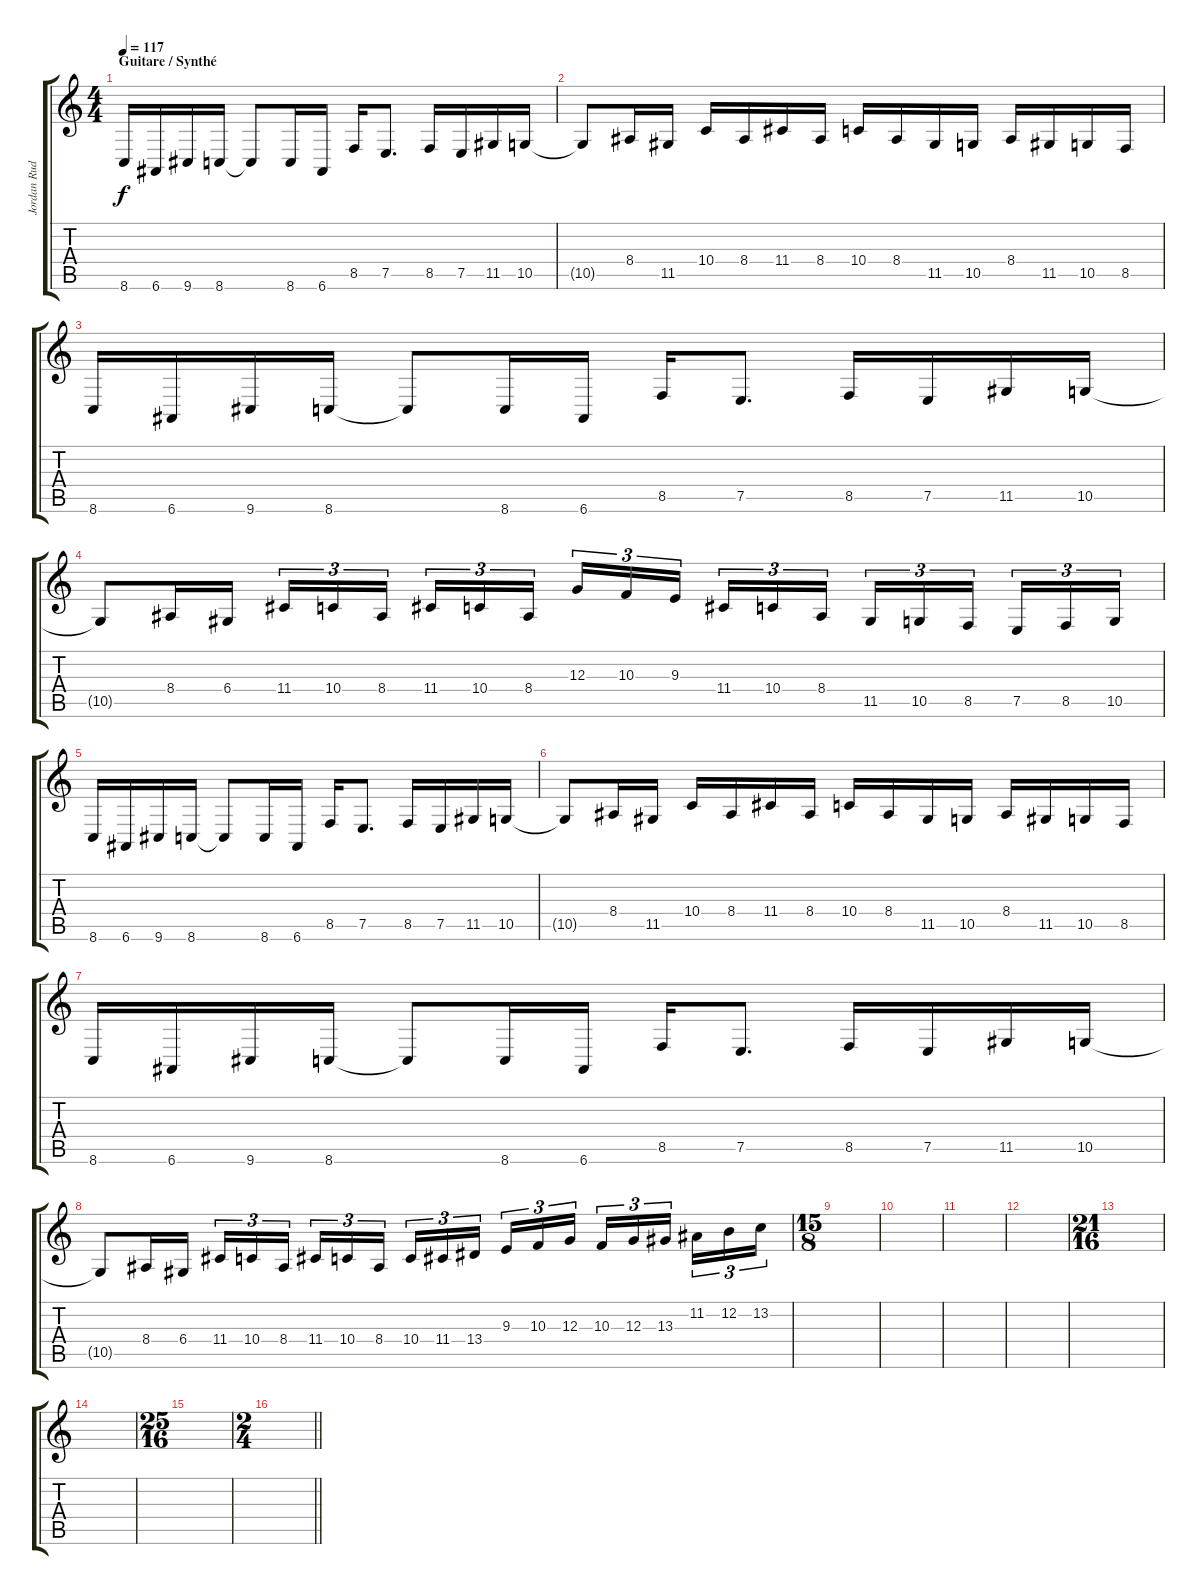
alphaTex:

\track ("Jordan Rudess" "Jordan Rud") {instrument pad7halo}
\staff {score tabs}
\tuning (E4 B3 G3 D3 A2 E2) {hide}
\ts (4 4)
\section ("" "Guitare / Synthé")
\tempo 117
\clef g2
\ks c
8.6.16{dy f} 6.6.16 9.6.16 8.6.16 8.6{t}.8 8.6.16 6.6.16 8.5.16 7.5.8{d} 8.5.16 7.5.16 11.5.16 10.5.16 |
10.5{t}.8 8.4.16 11.5.16 10.4.16 8.4.16 11.4.16 8.4.16 10.4.16 8.4.16 11.5.16 10.5.16 8.4.16 11.5.16 10.5.16 8.5.16 |
8.6.16 6.6.16 9.6.16 8.6.16 8.6{t}.8 8.6.16 6.6.16 8.5.16 7.5.8{d} 8.5.16 7.5.16 11.5.16 10.5.16 |
10.5{t}.8 8.4.16 6.4.16 11.4.16{tu (3 2)} 10.4.16{tu (3 2)} 8.4.16{tu (3 2)} 11.4.16{tu (3 2)} 10.4.16{tu (3 2)} 8.4.16{tu (3 2)} 12.3.16{tu (3 2)} 10.3.16{tu (3 2)} 9.3.16{tu (3 2)} 11.4.16{tu (3 2)} 10.4.16{tu (3 2)} 8.4.16{tu (3 2)} 11.5.16{tu (3 2)} 10.5.16{tu (3 2)} 8.5.16{tu (3 2)} 7.5.16{tu (3 2)} 8.5.16{tu (3 2)} 10.5.16{tu (3 2)} |
8.6.16 6.6.16 9.6.16 8.6.16 8.6{t}.8 8.6.16 6.6.16 8.5.16 7.5.8{d} 8.5.16 7.5.16 11.5.16 10.5.16 |
10.5{t}.8 8.4.16 11.5.16 10.4.16 8.4.16 11.4.16 8.4.16 10.4.16 8.4.16 11.5.16 10.5.16 8.4.16 11.5.16 10.5.16 8.5.16 |
8.6.16 6.6.16 9.6.16 8.6.16 8.6{t}.8 8.6.16 6.6.16 8.5.16 7.5.8{d} 8.5.16 7.5.16 11.5.16 10.5.16 |
10.5{t}.8 8.4.16 6.4.16 11.4.16{tu (3 2)} 10.4.16{tu (3 2)} 8.4.16{tu (3 2)} 11.4.16{tu (3 2)} 10.4.16{tu (3 2)} 8.4.16{tu (3 2)} 10.4.16{tu (3 2)} 11.4.16{tu (3 2)} 13.4.16{tu (3 2)} 9.3.16{tu (3 2)} 10.3.16{tu (3 2)} 12.3.16{tu (3 2)} 10.3.16{tu (3 2)} 12.3.16{tu (3 2)} 13.3.16{tu (3 2)} 11.2.16{tu (3 2)} 12.2.16{tu (3 2)} 13.2.16{tu (3 2)} |
\ts (15 8)
|
|
|
|
\ts (21 16)
|
|
\ts (25 16)
|
\ts (2 4)
\barLineRight lightlight
